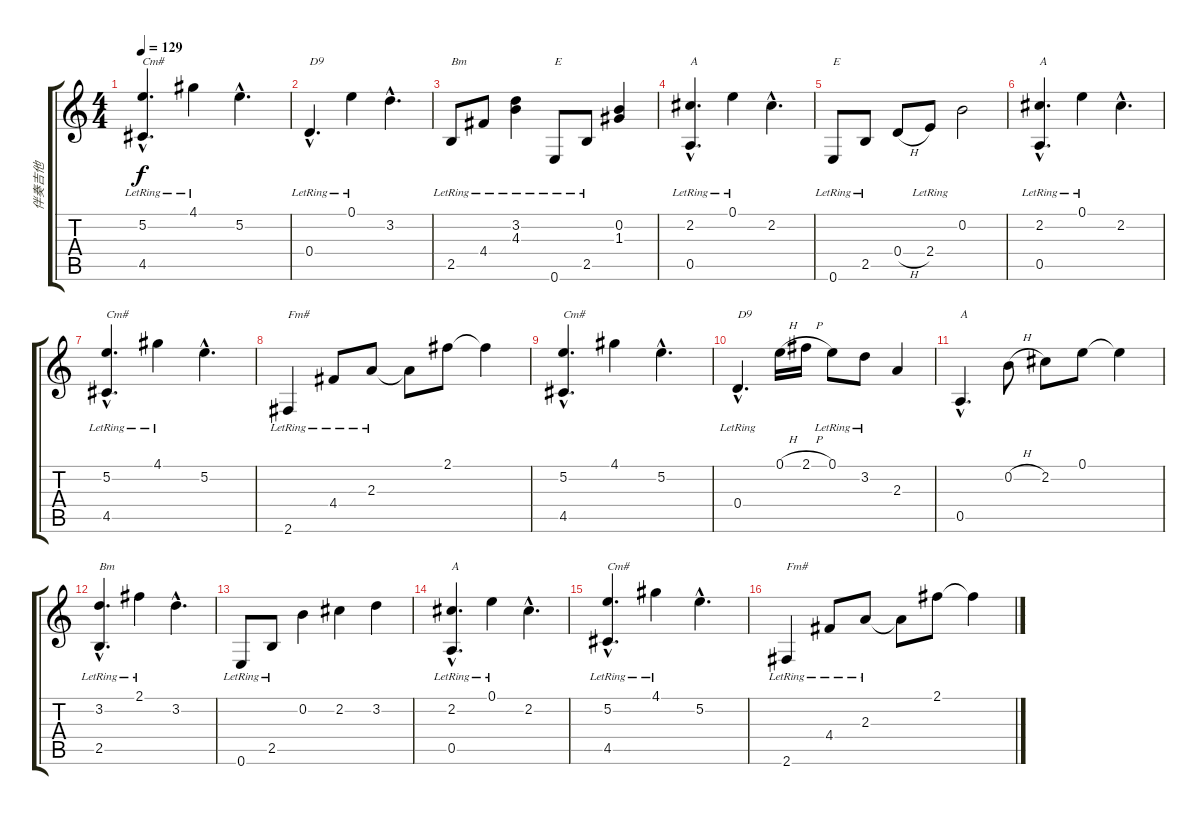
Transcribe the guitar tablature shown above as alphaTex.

\track ("伴奏吉他" "伴奏吉他") {instrument electricguitarjazz}
\staff {score tabs}
\tuning (E4 B3 G3 D3 A2 E2) {hide}
\ts (4 4)
\tempo 129
\clef g2
\ks c
(5.2{hac lr} 4.5{hac lr}).4{d txt "Cm#" dy f} 4.1{lr}.4 5.2{hac}.4{d} |
0.4{hac lr}.4{d txt "D9"} 0.1{lr}.4 3.2{hac}.4{d} |
2.5{lr}.8{txt "Bm"} 4.4{lr}.8 (3.2{lr} 4.3{lr}).4 0.6{lr}.8{txt "E"} 2.5{lr}.8 (0.2 1.3).4 |
(2.2{hac lr} 0.5{hac lr}).4{d txt "A"} 0.1{lr}.4 2.2{hac}.4{d} |
0.6{lr}.8{txt "E"} 2.5{lr}.8 0.4{h}.8 2.4{lr}.8 0.2.2 |
(2.2{hac lr} 0.5{hac lr}).4{d txt "A"} 0.1{lr}.4 2.2{hac}.4{d} |
(5.2{hac lr} 4.5{hac lr}).4{d txt "Cm#"} 4.1{lr}.4 5.2{hac}.4{d} |
2.6{lr}.4{txt "Fm#"} 4.4{lr}.8 2.3{lr}.8 2.3{t}.8 2.1.8 2.1{t}.4 |
(5.2{hac} 4.5{hac}).4{d txt "Cm#"} 4.1.4 5.2{hac}.4{d} |
0.4{hac lr}.4{d txt "D9"} 0.1{h}.16 2.1{h}.16 0.1{lr}.8 3.2{lr}.8 2.3.4 |
0.5{hac}.4{d txt "A"} 0.2{h}.8 2.2.8 0.1.8 0.1{t}.4 |
(3.2{hac lr} 2.5{hac lr}).4{d txt "Bm"} 2.1{lr}.4 3.2{hac}.4{d} |
0.6{lr}.8 2.5{lr}.8 0.2.4 2.2.4 3.2.4 |
(2.2{hac lr} 0.5{hac lr}).4{d txt "A"} 0.1{lr}.4 2.2{hac}.4{d} |
(5.2{hac lr} 4.5{hac lr}).4{d txt "Cm#"} 4.1{lr}.4 5.2{hac}.4{d} |
2.6{lr}.4{txt "Fm#"} 4.4{lr}.8 2.3{lr}.8 2.3{t}.8 2.1.8 2.1{t}.4
